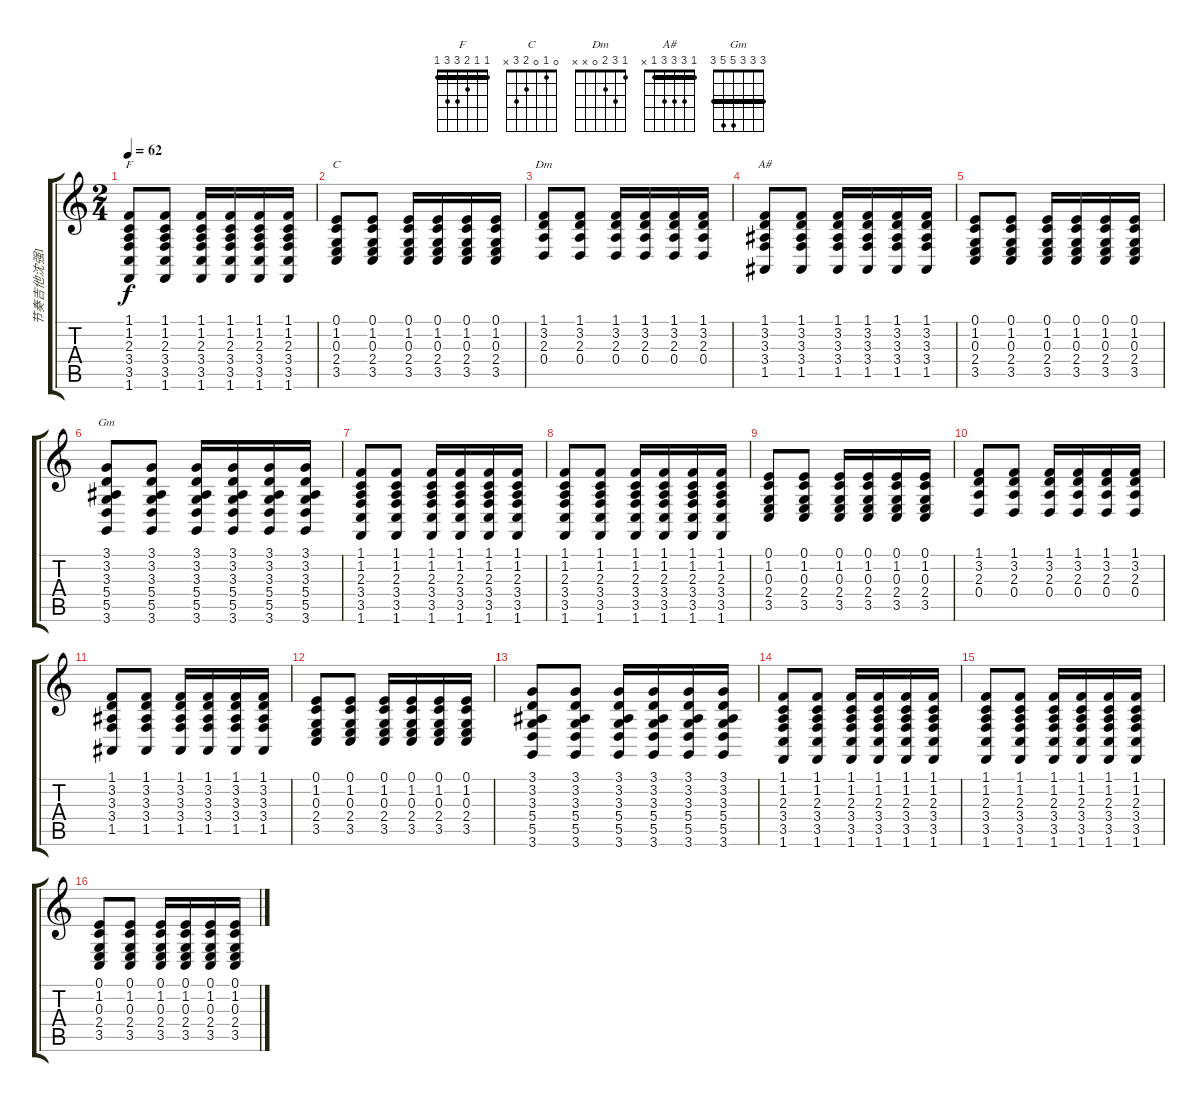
\track ("节奏吉他沈强1" "节奏吉他沈强1") {instrument brightacousticpiano}
\staff {score tabs}
\tuning (E4 B3 G3 D3 A2 E2) {hide}
\chord ("F" 1 1 2 3 3 1) {barre 1}
\chord ("C" 0 1 0 2 3 x)
\chord ("Dm" 1 3 2 0 x x)
\chord ("A#" 1 3 3 3 1 x) {barre 1}
\chord ("Gm" 3 3 3 5 5 3) {barre 3}
\ts (2 4)
\tempo 62
\clef g2
\ks c
(1.1 1.2 2.3 3.4 3.5 1.6).8{ch "F" dy f} (1.1 1.2 2.3 3.4 3.5 1.6).8 (1.1 1.2 2.3 3.4 3.5 1.6).16 (1.1 1.2 2.3 3.4 3.5 1.6).16 (1.1 1.2 2.3 3.4 3.5 1.6).16 (1.1 1.2 2.3 3.4 3.5 1.6).16 |
(0.1 1.2 0.3 2.4 3.5).8{ch "C"} (0.1 1.2 0.3 2.4 3.5).8 (0.1 1.2 0.3 2.4 3.5).16 (0.1 1.2 0.3 2.4 3.5).16 (0.1 1.2 0.3 2.4 3.5).16 (0.1 1.2 0.3 2.4 3.5).16 |
(1.1 3.2 2.3 0.4).8{ch "Dm"} (1.1 3.2 2.3 0.4).8 (1.1 3.2 2.3 0.4).16 (1.1 3.2 2.3 0.4).16 (1.1 3.2 2.3 0.4).16 (1.1 3.2 2.3 0.4).16 |
(1.1 3.2 3.3 3.4 1.5).8{ch "A#"} (1.1 3.2 3.3 3.4 1.5).8 (1.1 3.2 3.3 3.4 1.5).16 (1.1 3.2 3.3 3.4 1.5).16 (1.1 3.2 3.3 3.4 1.5).16 (1.1 3.2 3.3 3.4 1.5).16 |
(0.1 1.2 0.3 2.4 3.5).8 (0.1 1.2 0.3 2.4 3.5).8 (0.1 1.2 0.3 2.4 3.5).16 (0.1 1.2 0.3 2.4 3.5).16 (0.1 1.2 0.3 2.4 3.5).16 (0.1 1.2 0.3 2.4 3.5).16 |
(3.1 3.2 3.3 5.4 5.5 3.6).8{ch "Gm"} (3.1 3.2 3.3 5.4 5.5 3.6).8 (3.1 3.2 3.3 5.4 5.5 3.6).16 (3.1 3.2 3.3 5.4 5.5 3.6).16 (3.1 3.2 3.3 5.4 5.5 3.6).16 (3.1 3.2 3.3 5.4 5.5 3.6).16 |
(1.1 1.2 2.3 3.4 3.5 1.6).8 (1.1 1.2 2.3 3.4 3.5 1.6).8 (1.1 1.2 2.3 3.4 3.5 1.6).16 (1.1 1.2 2.3 3.4 3.5 1.6).16 (1.1 1.2 2.3 3.4 3.5 1.6).16 (1.1 1.2 2.3 3.4 3.5 1.6).16 |
(1.1 1.2 2.3 3.4 3.5 1.6).8 (1.1 1.2 2.3 3.4 3.5 1.6).8 (1.1 1.2 2.3 3.4 3.5 1.6).16 (1.1 1.2 2.3 3.4 3.5 1.6).16 (1.1 1.2 2.3 3.4 3.5 1.6).16 (1.1 1.2 2.3 3.4 3.5 1.6).16 |
(0.1 1.2 0.3 2.4 3.5).8 (0.1 1.2 0.3 2.4 3.5).8 (0.1 1.2 0.3 2.4 3.5).16 (0.1 1.2 0.3 2.4 3.5).16 (0.1 1.2 0.3 2.4 3.5).16 (0.1 1.2 0.3 2.4 3.5).16 |
(1.1 3.2 2.3 0.4).8 (1.1 3.2 2.3 0.4).8 (1.1 3.2 2.3 0.4).16 (1.1 3.2 2.3 0.4).16 (1.1 3.2 2.3 0.4).16 (1.1 3.2 2.3 0.4).16 |
(1.1 3.2 3.3 3.4 1.5).8 (1.1 3.2 3.3 3.4 1.5).8 (1.1 3.2 3.3 3.4 1.5).16 (1.1 3.2 3.3 3.4 1.5).16 (1.1 3.2 3.3 3.4 1.5).16 (1.1 3.2 3.3 3.4 1.5).16 |
(0.1 1.2 0.3 2.4 3.5).8 (0.1 1.2 0.3 2.4 3.5).8 (0.1 1.2 0.3 2.4 3.5).16 (0.1 1.2 0.3 2.4 3.5).16 (0.1 1.2 0.3 2.4 3.5).16 (0.1 1.2 0.3 2.4 3.5).16 |
(3.1 3.2 3.3 5.4 5.5 3.6).8 (3.1 3.2 3.3 5.4 5.5 3.6).8 (3.1 3.2 3.3 5.4 5.5 3.6).16 (3.1 3.2 3.3 5.4 5.5 3.6).16 (3.1 3.2 3.3 5.4 5.5 3.6).16 (3.1 3.2 3.3 5.4 5.5 3.6).16 |
(1.1 1.2 2.3 3.4 3.5 1.6).8 (1.1 1.2 2.3 3.4 3.5 1.6).8 (1.1 1.2 2.3 3.4 3.5 1.6).16 (1.1 1.2 2.3 3.4 3.5 1.6).16 (1.1 1.2 2.3 3.4 3.5 1.6).16 (1.1 1.2 2.3 3.4 3.5 1.6).16 |
(1.1 1.2 2.3 3.4 3.5 1.6).8 (1.1 1.2 2.3 3.4 3.5 1.6).8 (1.1 1.2 2.3 3.4 3.5 1.6).16 (1.1 1.2 2.3 3.4 3.5 1.6).16 (1.1 1.2 2.3 3.4 3.5 1.6).16 (1.1 1.2 2.3 3.4 3.5 1.6).16 |
(0.1 1.2 0.3 2.4 3.5).8 (0.1 1.2 0.3 2.4 3.5).8 (0.1 1.2 0.3 2.4 3.5).16 (0.1 1.2 0.3 2.4 3.5).16 (0.1 1.2 0.3 2.4 3.5).16 (0.1 1.2 0.3 2.4 3.5).16
